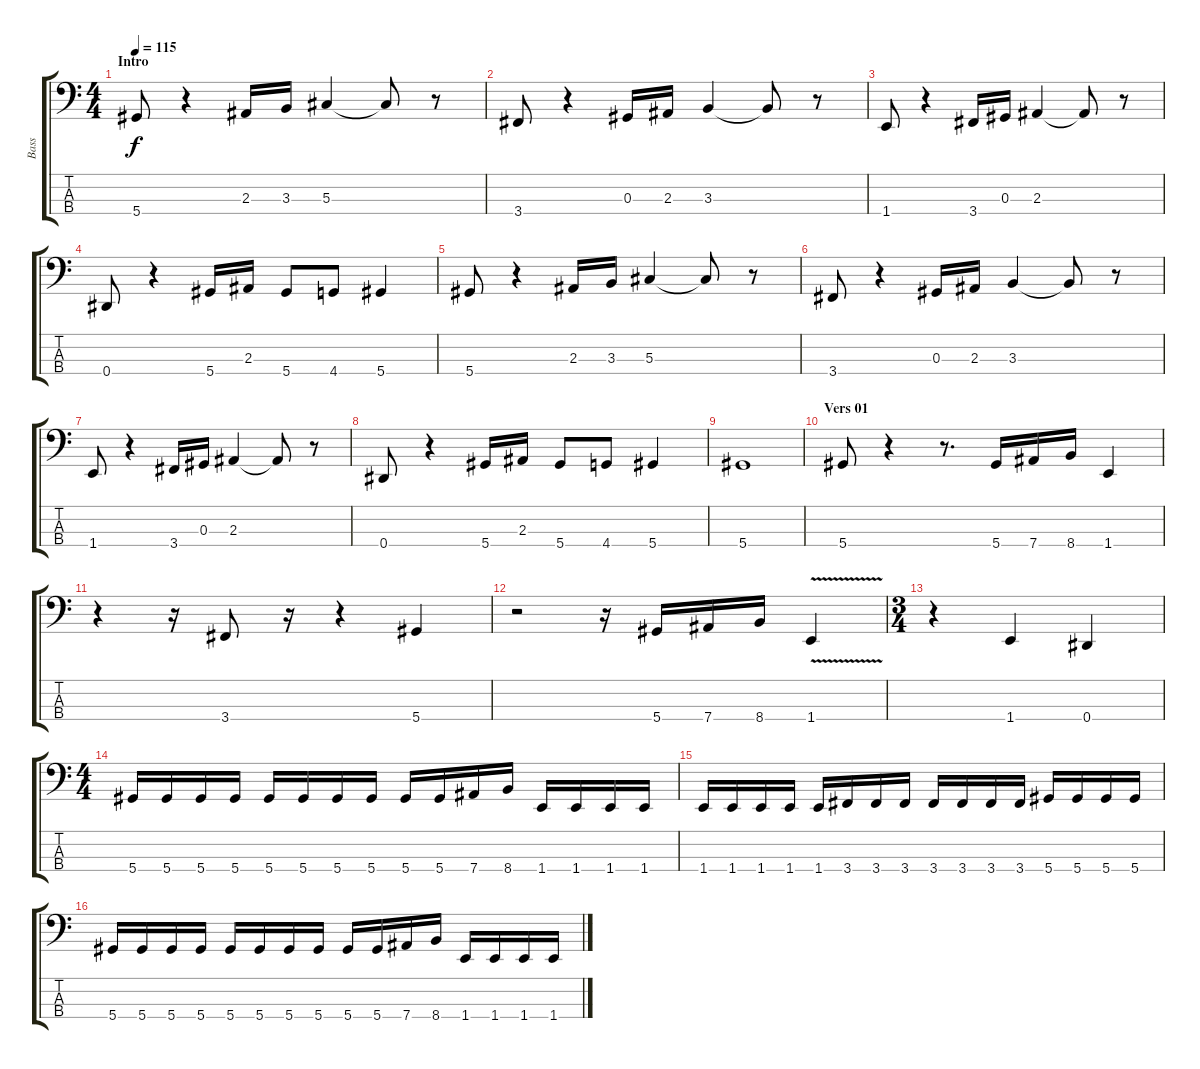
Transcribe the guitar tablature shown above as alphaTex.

\track ("Bass" "Bass") {instrument electricbassfinger}
\staff {score tabs}
\tuning (Gb2 Db2 Ab1 Eb1) {hide}
\ts (4 4)
\section ("" "Intro")
\tempo 115
\clef f4
\ks c
5.4.8{dy f instrument electricbassfinger} r.4 2.3.16 3.3.16 5.3.4 5.3{t}.8 r.8 |
3.4.8 r.4 0.3.16 2.3.16 3.3.4 3.3{t}.8 r.8 |
1.4.8 r.4 3.4.16 0.3.16 2.3.4 2.3{t}.8 r.8 |
0.4.8 r.4 5.4.16 2.3.16 5.4.8 4.4.8 5.4.4 |
5.4.8 r.4 2.3.16 3.3.16 5.3.4 5.3{t}.8 r.8 |
3.4.8 r.4 0.3.16 2.3.16 3.3.4 3.3{t}.8 r.8 |
1.4.8 r.4 3.4.16 0.3.16 2.3.4 2.3{t}.8 r.8 |
0.4.8 r.4 5.4.16 2.3.16 5.4.8 4.4.8 5.4.4 |
5.4.1 |
\section ("" "Vers 01")
5.4.8 r.4 r.8{d} 5.4.16 7.4.16 8.4.16 1.4.4 |
r.4 r.16 3.4.8 r.16 r.4 5.4.4 |
r.2 r.16 5.4.16 7.4.16 8.4.16 1.4{v}.4 |
\ts (3 4)
r.4 1.4.4 0.4.4 |
\ts (4 4)
5.4.16 5.4.16 5.4.16 5.4.16 5.4.16 5.4.16 5.4.16 5.4.16 5.4.16 5.4.16 7.4.16 8.4.16 1.4.16 1.4.16 1.4.16 1.4.16 |
1.4.16 1.4.16 1.4.16 1.4.16 1.4.16 3.4.16 3.4.16 3.4.16 3.4.16 3.4.16 3.4.16 3.4.16 5.4.16 5.4.16 5.4.16 5.4.16 |
5.4.16 5.4.16 5.4.16 5.4.16 5.4.16 5.4.16 5.4.16 5.4.16 5.4.16 5.4.16 7.4.16 8.4.16 1.4.16 1.4.16 1.4.16 1.4.16
